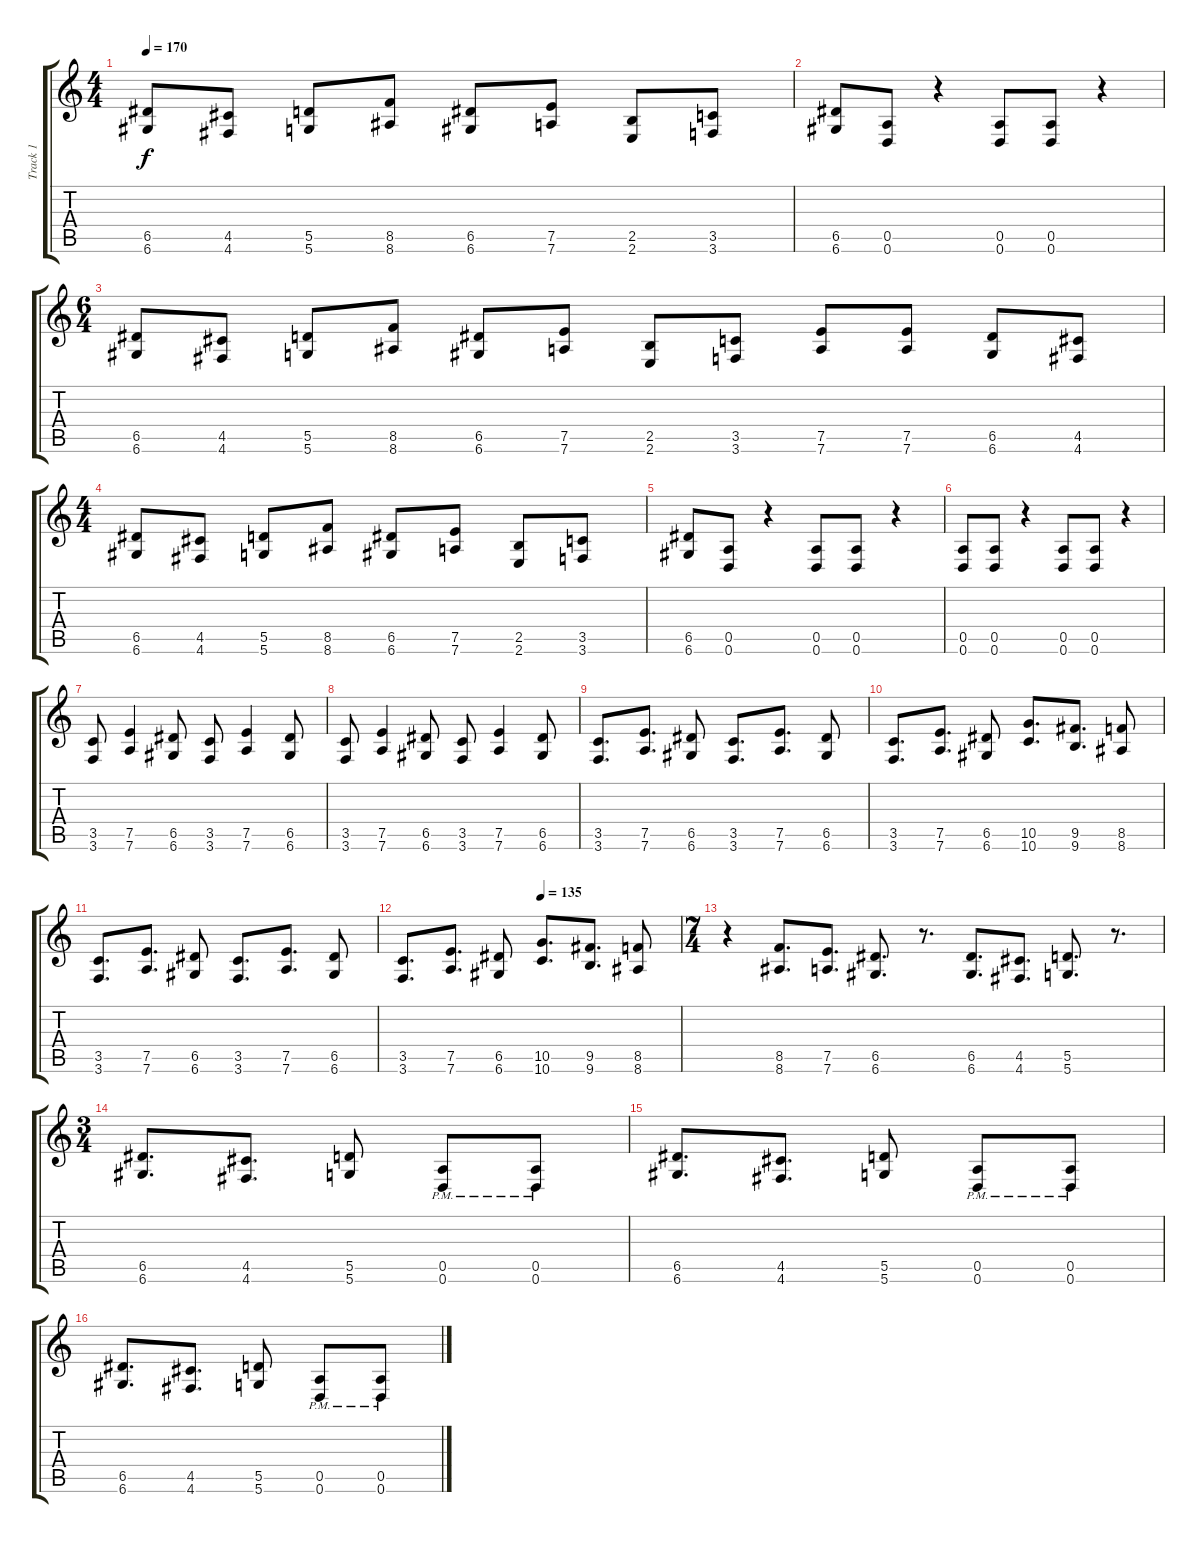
\track ("Track 1" "Track 1") {instrument overdrivenguitar}
\staff {score tabs}
\tuning (E4 B3 G3 D3 A2 D2) {hide}
\ts (4 4)
\tempo 170
\clef g2
\ks c
(6.5 6.6).8{dy f} (4.5 4.6).8 (5.5 5.6).8 (8.5 8.6).8 (6.5 6.6).8 (7.5 7.6).8 (2.5 2.6).8 (3.5 3.6).8 |
(6.5 6.6).8 (0.5 0.6).8 r.4 (0.5 0.6).8 (0.5 0.6).8 r.4 |
\ts (6 4)
(6.5 6.6).8 (4.5 4.6).8 (5.5 5.6).8 (8.5 8.6).8 (6.5 6.6).8 (7.5 7.6).8 (2.5 2.6).8 (3.5 3.6).8 (7.5 7.6).8 (7.5 7.6).8 (6.5 6.6).8 (4.5 4.6).8 |
\ts (4 4)
(6.5 6.6).8 (4.5 4.6).8 (5.5 5.6).8 (8.5 8.6).8 (6.5 6.6).8 (7.5 7.6).8 (2.5 2.6).8 (3.5 3.6).8 |
(6.5 6.6).8 (0.5 0.6).8 r.4 (0.5 0.6).8 (0.5 0.6).8 r.4 |
(0.5 0.6).8 (0.5 0.6).8 r.4 (0.5 0.6).8 (0.5 0.6).8 r.4 |
(3.5 3.6).8 (7.5 7.6).4 (6.5 6.6).8 (3.5 3.6).8 (7.5 7.6).4 (6.5 6.6).8 |
(3.5 3.6).8 (7.5 7.6).4 (6.5 6.6).8 (3.5 3.6).8 (7.5 7.6).4 (6.5 6.6).8 |
(3.5 3.6).8{d} (7.5 7.6).8{d} (6.5 6.6).8 (3.5 3.6).8{d} (7.5 7.6).8{d} (6.5 6.6).8 |
(3.5 3.6).8{d} (7.5 7.6).8{d} (6.5 6.6).8 (10.5 10.6).8{d} (9.5 9.6).8{d} (8.5 8.6).8 |
(3.5 3.6).8{d} (7.5 7.6).8{d} (6.5 6.6).8 (3.5 3.6).8{d} (7.5 7.6).8{d} (6.5 6.6).8 |
\tempo (135 0.5)
(3.5 3.6).8{d} (7.5 7.6).8{d} (6.5 6.6).8 (10.5 10.6).8{d} (9.5 9.6).8{d} (8.5 8.6).8 |
\ts (7 4)
r.4 (8.5 8.6).8{d} (7.5 7.6).8{d} (6.5 6.6).8{d} r.8{d} (6.5 6.6).8{d} (4.5 4.6).8{d} (5.5 5.6).8{d} r.8{d} |
\ts (3 4)
(6.5 6.6).8{d} (4.5 4.6).8{d} (5.5 5.6).8 (0.5{pm} 0.6{pm}).8 (0.5{pm} 0.6{pm}).8 |
(6.5 6.6).8{d} (4.5 4.6).8{d} (5.5 5.6).8 (0.5{pm} 0.6{pm}).8 (0.5{pm} 0.6{pm}).8 |
(6.5 6.6).8{d} (4.5 4.6).8{d} (5.5 5.6).8 (0.5{pm} 0.6{pm}).8 (0.5{pm} 0.6{pm}).8
